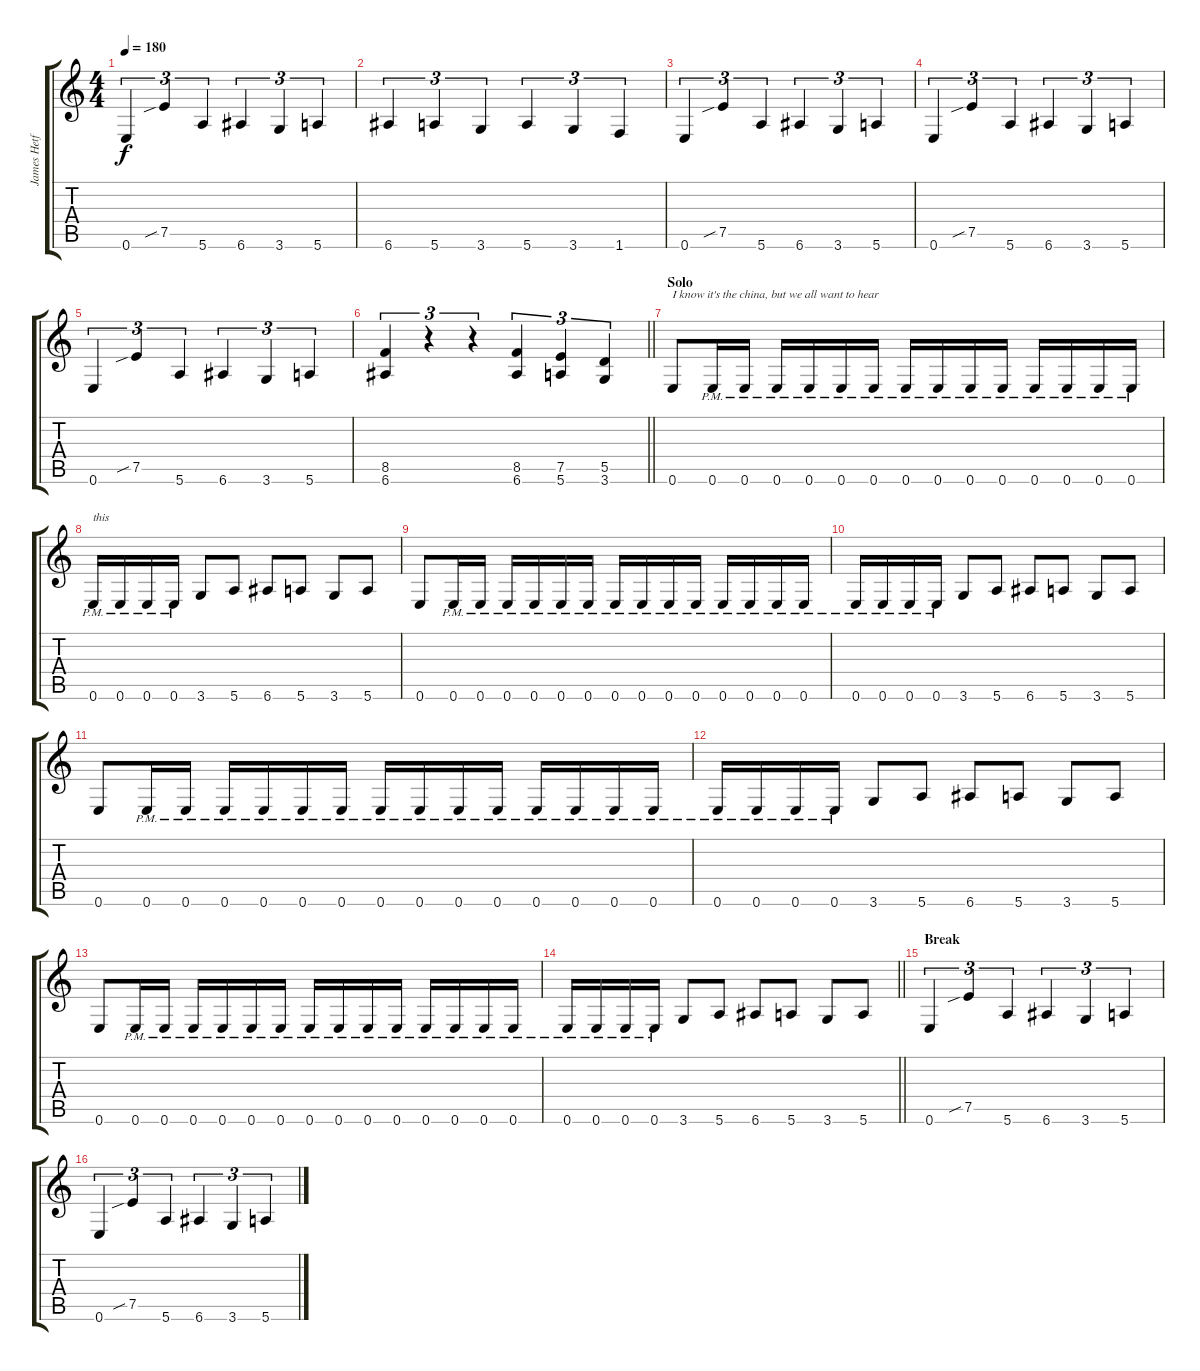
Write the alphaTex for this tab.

\track ("James Hetfield" "James Hetf") {instrument distortionguitar}
\staff {score tabs}
\tuning (E4 B3 G3 D3 A2 E2) {hide}
\ts (4 4)
\tempo 180
\clef g2
\ks c
0.6.4{tu (3 2) dy f} 7.5{sib}.4{tu (3 2)} 5.6.4{tu (3 2)} 6.6.4{tu (3 2)} 3.6.4{tu (3 2)} 5.6.4{tu (3 2)} |
6.6.4{tu (3 2)} 5.6.4{tu (3 2)} 3.6.4{tu (3 2)} 5.6.4{tu (3 2)} 3.6.4{tu (3 2)} 1.6.4{tu (3 2)} |
0.6.4{tu (3 2)} 7.5{sib}.4{tu (3 2)} 5.6.4{tu (3 2)} 6.6.4{tu (3 2)} 3.6.4{tu (3 2)} 5.6.4{tu (3 2)} |
0.6.4{tu (3 2)} 7.5{sib}.4{tu (3 2)} 5.6.4{tu (3 2)} 6.6.4{tu (3 2)} 3.6.4{tu (3 2)} 5.6.4{tu (3 2)} |
0.6.4{tu (3 2)} 7.5{sib}.4{tu (3 2)} 5.6.4{tu (3 2)} 6.6.4{tu (3 2)} 3.6.4{tu (3 2)} 5.6.4{tu (3 2)} |
\barLineRight lightlight
(8.5 6.6).4{tu (3 2)} r.4{tu (3 2)} r.4{tu (3 2)} (8.5 6.6).4{tu (3 2)} (7.5 5.6).4{tu (3 2)} (5.5 3.6).4{tu (3 2)} |
\section ("" "Solo")
0.6.8{txt "I know it's the china, but we all want to hear "} 0.6{pm}.16 0.6{pm}.16 0.6{pm}.16 0.6{pm}.16 0.6{pm}.16 0.6{pm}.16 0.6{pm}.16 0.6{pm}.16 0.6{pm}.16 0.6{pm}.16 0.6{pm}.16 0.6{pm}.16 0.6{pm}.16 0.6{pm}.16 |
0.6{pm}.16{txt "this"} 0.6{pm}.16 0.6{pm}.16 0.6{pm}.16 3.6.8 5.6.8 6.6.8 5.6.8 3.6.8 5.6.8 |
0.6.8 0.6{pm}.16 0.6{pm}.16 0.6{pm}.16 0.6{pm}.16 0.6{pm}.16 0.6{pm}.16 0.6{pm}.16 0.6{pm}.16 0.6{pm}.16 0.6{pm}.16 0.6{pm}.16 0.6{pm}.16 0.6{pm}.16 0.6{pm}.16 |
0.6{pm}.16 0.6{pm}.16 0.6{pm}.16 0.6{pm}.16 3.6.8 5.6.8 6.6.8 5.6.8 3.6.8 5.6.8 |
0.6.8 0.6{pm}.16 0.6{pm}.16 0.6{pm}.16 0.6{pm}.16 0.6{pm}.16 0.6{pm}.16 0.6{pm}.16 0.6{pm}.16 0.6{pm}.16 0.6{pm}.16 0.6{pm}.16 0.6{pm}.16 0.6{pm}.16 0.6{pm}.16 |
0.6{pm}.16 0.6{pm}.16 0.6{pm}.16 0.6{pm}.16 3.6.8 5.6.8 6.6.8 5.6.8 3.6.8 5.6.8 |
0.6.8 0.6{pm}.16 0.6{pm}.16 0.6{pm}.16 0.6{pm}.16 0.6{pm}.16 0.6{pm}.16 0.6{pm}.16 0.6{pm}.16 0.6{pm}.16 0.6{pm}.16 0.6{pm}.16 0.6{pm}.16 0.6{pm}.16 0.6{pm}.16 |
\barLineRight lightlight
0.6{pm}.16 0.6{pm}.16 0.6{pm}.16 0.6{pm}.16 3.6.8 5.6.8 6.6.8 5.6.8 3.6.8 5.6.8 |
\section ("" "Break")
0.6.4{tu (3 2)} 7.5{sib}.4{tu (3 2)} 5.6.4{tu (3 2)} 6.6.4{tu (3 2)} 3.6.4{tu (3 2)} 5.6.4{tu (3 2)} |
0.6.4{tu (3 2)} 7.5{sib}.4{tu (3 2)} 5.6.4{tu (3 2)} 6.6.4{tu (3 2)} 3.6.4{tu (3 2)} 5.6.4{tu (3 2)}
